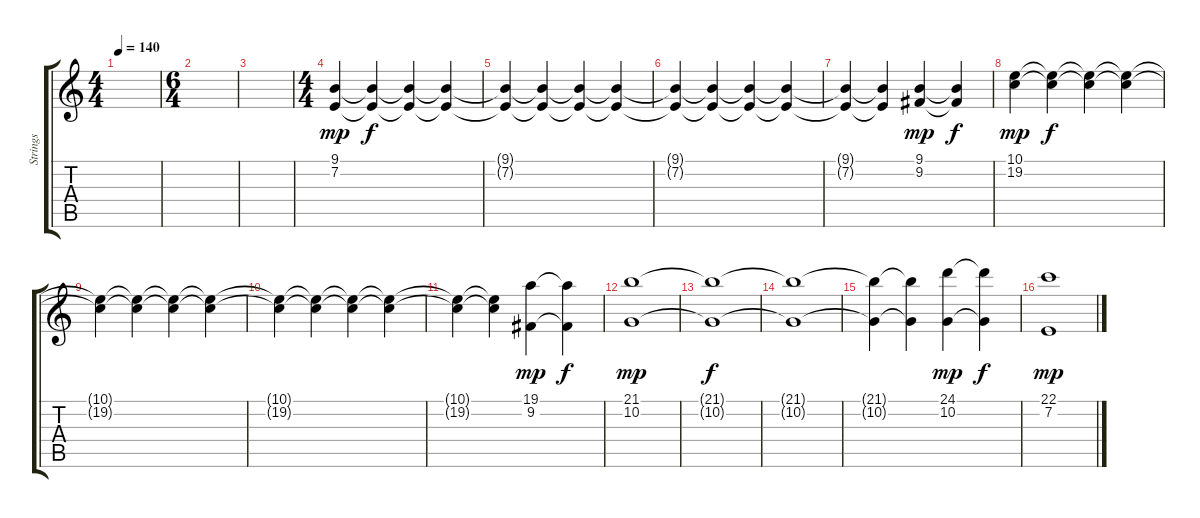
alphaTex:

\track ("Strings" "Strings") {instrument stringensemble1}
\staff {score tabs}
\tuning (D4 A3 F3 C3 G2 D2) {hide}
\ts (4 4)
\tempo 140
\clef g2
\ks c
|
\ts (6 4)
|
|
\ts (4 4)
(9.1 7.2).4{dy mp} (9.1{t} 7.2{t}).4{dy f} (9.1{t} 7.2{t}).4 (9.1{t} 7.2{t}).4 |
(9.1{t} 7.2{t}).4 (9.1{t} 7.2{t}).4 (9.1{t} 7.2{t}).4 (9.1{t} 7.2{t}).4 |
(9.1{t} 7.2{t}).4 (9.1{t} 7.2{t}).4 (9.1{t} 7.2{t}).4 (9.1{t} 7.2{t}).4 |
(9.1{t} 7.2{t}).4 (9.1{t} 7.2{t}).4 (9.1 9.2).4{dy mp} (9.1{t} 9.2{t}).4{dy f} |
(10.1 19.2).4{dy mp} (10.1{t} 19.2{t}).4{dy f} (10.1{t} 19.2{t}).4 (10.1{t} 19.2{t}).4 |
(10.1{t} 19.2{t}).4 (10.1{t} 19.2{t}).4 (10.1{t} 19.2{t}).4 (10.1{t} 19.2{t}).4 |
(10.1{t} 19.2{t}).4 (10.1{t} 19.2{t}).4 (10.1{t} 19.2{t}).4 (10.1{t} 19.2{t}).4 |
(10.1{t} 19.2{t}).4 (10.1{t} 19.2{t}).4 (19.1 9.2).4{dy mp} (19.1{t} 9.2{t}).4{dy f} |
(21.1 10.2).1{dy mp} |
(21.1{t} 10.2{t}).1{dy f} |
(21.1{t} 10.2{t}).1 |
(21.1{t} 10.2{t}).4 (21.1{t} 10.2{t}).4 (24.1 10.2).4{dy mp} (24.1{t} 10.2{t}).4{dy f} |
(22.1 7.2).1{dy mp}
